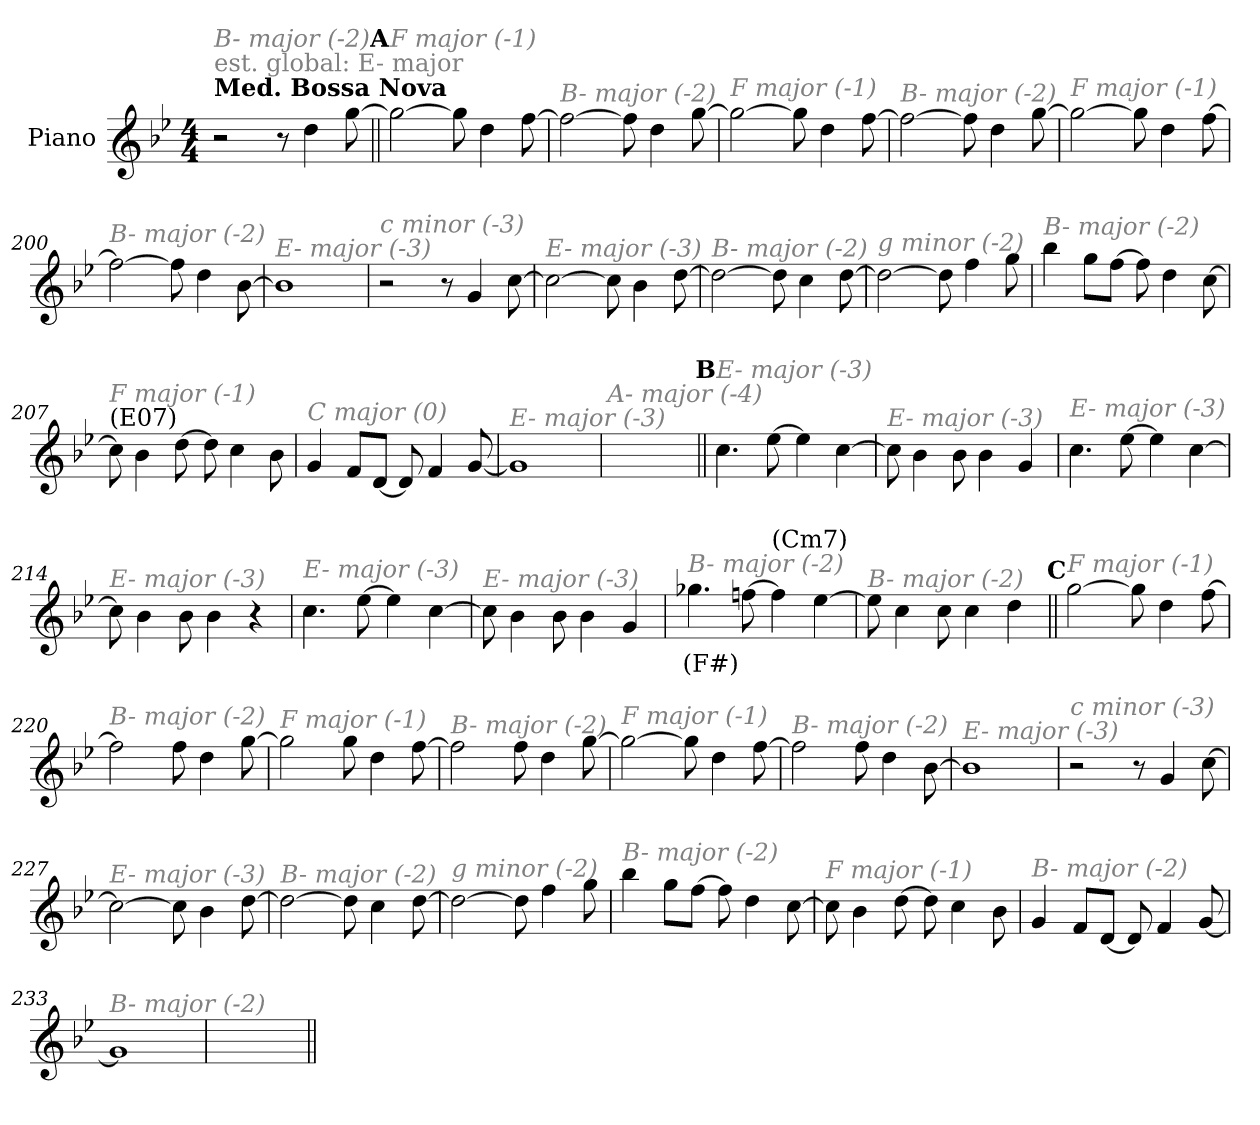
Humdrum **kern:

**kern	**text
*part1	*part1
*staff1	*staff1
*I"Piano	*
*I'Pno.	*
*clefG2	*
*k[b-e-]	*
*M4/4	*
=1	=1
!LO:TX:B:t=Med. Bossa Nova	!
!LO:TX:a:color=#808080:t=est. global&colon; E- major	!
!LO:TX:i:color=#808080:t=B- major (-2)	!
2r	.
8r	.
4dd\	.
[8gg\	.
!!LO:REH:place=s1:a:enc=none:fs=14:t=A
=195||	=195||
!LO:TX:i:color=#808080:t=F major (-1)	!
2gg\_	.
8gg\]	.
4dd\	.
[8ff\	.
=196	=196
!LO:TX:i:color=#808080:t=B- major (-2)	!
2ff\_	.
8ff\]	.
4dd\	.
[8gg\	.
=197	=197
!LO:TX:i:color=#808080:t=F major (-1)	!
2gg\_	.
8gg\]	.
4dd\	.
[8ff\	.
=198	=198
!LO:TX:i:color=#808080:t=B- major (-2)	!
2ff\_	.
8ff\]	.
4dd\	.
[8gg\	.
!!LO:LB:g=z
=199	=199
!LO:TX:i:color=#808080:t=F major (-1)	!
2gg\_	.
8gg\]	.
4dd\	.
[8ff\	.
=200	=200
!LO:TX:i:color=#808080:t=B- major (-2)	!
2ff\_	.
8ff\]	.
4dd\	.
[8b-\	.
=201	=201
!LO:TX:i:color=#808080:t=E- major (-3)	!
1b-]	.
=202	=202
!LO:TX:i:color=#808080:t=c minor (-3)	!
2r	.
8r	.
4g/	.
[8cc\	.
!!LO:LB:g=z
=203	=203
!LO:TX:i:color=#808080:t=E- major (-3)	!
2cc\_	.
8cc\]	.
4b-\	.
[8dd\	.
=204	=204
!LO:TX:i:color=#808080:t=B- major (-2)	!
2dd\_	.
8dd\]	.
4cc\	.
[8dd\	.
=205	=205
!LO:TX:i:color=#808080:t=g minor (-2)	!
2dd\_	.
8dd\]	.
4ff\	.
8gg\	.
=206	=206
!LO:TX:i:color=#808080:t=B- major (-2)	!
4bb-\	.
8gg\L	.
[8ff\J	.
8ff\]	.
4dd\	.
[8cc\	.
!!LO:LB:g=z
=207	=207
!LO:TX:a:t=(E07)	!
!LO:TX:i:color=#808080:t=F major (-1)	!
8cc\]	.
4b-\	.
[8dd\	.
8dd\]	.
4cc\	.
8b-\	.
=208	=208
!LO:TX:i:color=#808080:t=C major (0)	!
4g/	.
8f/L	.
[8d/J	.
8d/]	.
4f/	.
[8g/	.
=209	=209
!LO:TX:i:color=#808080:t=E- major (-3)	!
1g]	.
=210	=210
!LO:TX:i:color=#808080:t=A- major (-4)	!
1ryy	.
!!LO:LB:g=z
!!LO:REH:place=s1:a:enc=none:fs=14:t=B
=211||	=211||
!LO:TX:i:color=#808080:t=E- major (-3)	!
4.cc\	.
[8ee-\	.
4ee-\]	.
[4cc\	.
=212	=212
!LO:TX:i:color=#808080:t=E- major (-3)	!
8cc\]	.
4b-\	.
8b-\	.
4b-\	.
4g/	.
=213	=213
!LO:TX:i:color=#808080:t=E- major (-3)	!
4.cc\	.
[8ee-\	.
4ee-\]	.
[4cc\	.
=214	=214
!LO:TX:i:color=#808080:t=E- major (-3)	!
8cc\]	.
4b-\	.
8b-\	.
4b-\	.
4r	.
!!LO:LB:g=z
=215	=215
!LO:TX:i:color=#808080:t=E- major (-3)	!
4.cc\	.
[8ee-\	.
4ee-\]	.
[4cc\	.
=216	=216
!LO:TX:i:color=#808080:t=E- major (-3)	!
8cc\]	.
4b-\	.
8b-\	.
4b-\	.
4g/	.
=217	=217
!LO:TX:i:color=#808080:t=B- major (-2)	!
4.gg-Xi\	(F#)
[8ffn\	.
!LO:TX:a:t=(Cm7)	!
4ff\]	.
[4ee-\	.
=218	=218
!LO:TX:i:color=#808080:t=B- major (-2)	!
8ee-\]	.
4cc\	.
8cc\	.
4cc\	.
4dd\	.
!!LO:LB:g=z
!!LO:REH:place=s1:a:enc=none:fs=14:t=C
=219||	=219||
!LO:TX:i:color=#808080:t=F major (-1)	!
[2gg\	.
8gg\]	.
4dd\	.
[8ff\	.
=220	=220
!LO:TX:i:color=#808080:t=B- major (-2)	!
2ff\]	.
8ff\	.
4dd\	.
[8gg\	.
=221	=221
!LO:TX:i:color=#808080:t=F major (-1)	!
2gg\]	.
8gg\	.
4dd\	.
[8ff\	.
=222	=222
!LO:TX:i:color=#808080:t=B- major (-2)	!
2ff\]	.
8ff\	.
4dd\	.
[8gg\	.
!!LO:LB:g=z
=223	=223
!LO:TX:i:color=#808080:t=F major (-1)	!
2gg\_	.
8gg\]	.
4dd\	.
[8ff\	.
=224	=224
!LO:TX:i:color=#808080:t=B- major (-2)	!
2ff\]	.
8ff\	.
4dd\	.
[8b-\	.
=225	=225
!LO:TX:i:color=#808080:t=E- major (-3)	!
1b-]	.
=226	=226
!LO:TX:i:color=#808080:t=c minor (-3)	!
2r	.
8r	.
4g/	.
[8cc\	.
!!LO:LB:g=z
=227	=227
!LO:TX:i:color=#808080:t=E- major (-3)	!
2cc\_	.
8cc\]	.
4b-\	.
[8dd\	.
=228	=228
!LO:TX:i:color=#808080:t=B- major (-2)	!
2dd\_	.
8dd\]	.
4cc\	.
[8dd\	.
=229	=229
!LO:TX:i:color=#808080:t=g minor (-2)	!
2dd\_	.
8dd\]	.
4ff\	.
8gg\	.
=230	=230
!LO:TX:i:color=#808080:t=B- major (-2)	!
4bb-\	.
8gg\L	.
[8ff\J	.
8ff\]	.
4dd\	.
[8cc\	.
!!LO:LB:g=z
=231	=231
!LO:TX:i:color=#808080:t=F major (-1)	!
8cc\]	.
4b-\	.
[8dd\	.
8dd\]	.
4cc\	.
8b-\	.
=232	=232
!LO:TX:i:color=#808080:t=B- major (-2)	!
4g/	.
8f/L	.
[8d/J	.
8d/]	.
4f/	.
[8g/	.
=233	=233
!LO:TX:i:color=#808080:t=B- major (-2)	!
1g]	.
=234	=234
1ryy	.
=||	=||
*-	*-
